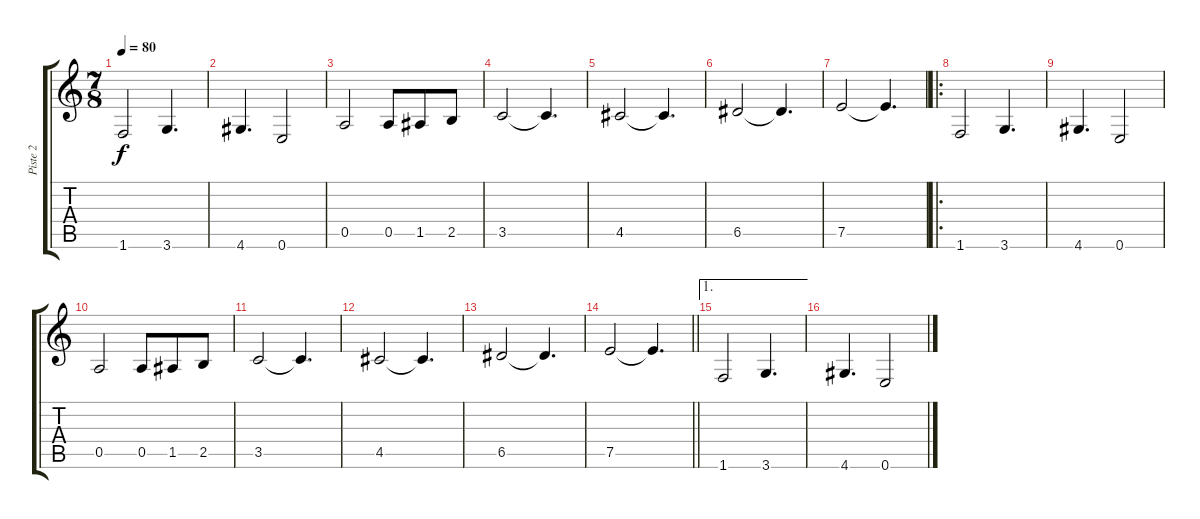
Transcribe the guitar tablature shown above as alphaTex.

\track ("Piste 2" "Piste 2") {instrument acousticguitarsteel}
\staff {score tabs}
\tuning (E4 B3 G3 D3 A2 E2) {hide}
\ts (7 8)
\tempo 80
\clef g2
\ks c
1.6.2{dy f volume 5 instrument acousticguitarsteel} 3.6.4{d} |
4.6.4{d} 0.6.2 |
0.5.2 0.5.8 1.5.8 2.5.8 |
3.5.2{volume 6} 3.5{t}.4{d} |
4.5.2 4.5{t}.4{d} |
6.5.2 6.5{t}.4{d} |
7.5.2 7.5{t}.4{d} |
\ro
1.6.2{volume 4} 3.6.4{d} |
4.6.4{d} 0.6.2 |
0.5.2 0.5.8 1.5.8 2.5.8 |
3.5.2 3.5{t}.4{d} |
4.5.2 4.5{t}.4{d} |
6.5.2 6.5{t}.4{d} |
\barLineRight lightlight
7.5.2 7.5{t}.4{d} |
\ae 1
1.6.2{volume 7} 3.6.4{d} |
4.6.4{d} 0.6.2
